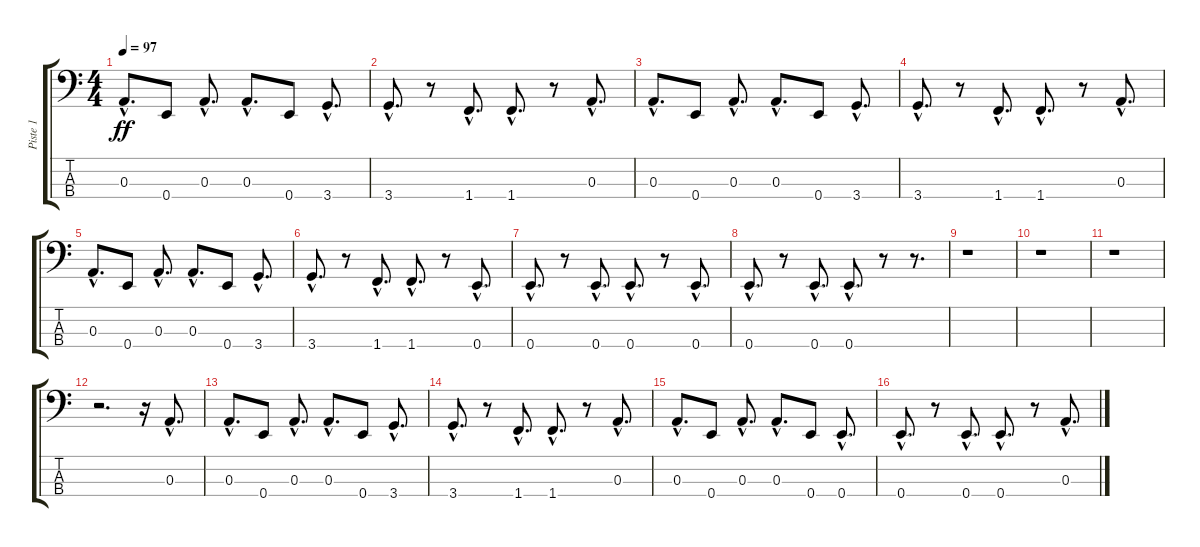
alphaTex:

\track ("Piste 1" "Piste 1") {instrument electricbassfinger}
\staff {score tabs}
\tuning (G2 D2 A1 E1) {hide}
\ts (4 4)
\tempo 97
\clef f4
\ks c
0.3{hac}.8{d dy ff} 0.4.8 0.3{hac}.8{d} 0.3{hac}.8{d} 0.4.8 3.4{hac}.8{d} |
3.4{hac}.8{d} r.8 1.4{hac}.8{d} 1.4{hac}.8{d} r.8 0.3{hac}.8{d} |
0.3{hac}.8{d} 0.4.8 0.3{hac}.8{d} 0.3{hac}.8{d} 0.4.8 3.4{hac}.8{d} |
3.4{hac}.8{d} r.8 1.4{hac}.8{d} 1.4{hac}.8{d} r.8 0.3{hac}.8{d} |
0.3{hac}.8{d} 0.4.8 0.3{hac}.8{d} 0.3{hac}.8{d} 0.4.8 3.4{hac}.8{d} |
3.4{hac}.8{d} r.8 1.4{hac}.8{d} 1.4{hac}.8{d} r.8 0.4{hac}.8{d} |
0.4{hac}.8{d} r.8 0.4{hac}.8{d} 0.4{hac}.8{d} r.8 0.4{hac}.8{d} |
0.4{hac}.8{d} r.8 0.4{hac}.8{d} 0.4{hac}.8{d} r.8 r.8{d} |
r.1 |
r.1 |
r.1 |
r.2{d} r.16 0.3{hac}.8{d} |
0.3{hac}.8{d} 0.4.8 0.3{hac}.8{d} 0.3{hac}.8{d} 0.4.8 3.4{hac}.8{d} |
3.4{hac}.8{d} r.8 1.4{hac}.8{d} 1.4{hac}.8{d} r.8 0.3{hac}.8{d} |
0.3{hac}.8{d} 0.4.8 0.3{hac}.8{d} 0.3{hac}.8{d} 0.4.8 0.4{hac}.8{d} |
0.4{hac}.8{d} r.8 0.4{hac}.8{d} 0.4{hac}.8{d} r.8 0.3{hac}.8{d}
